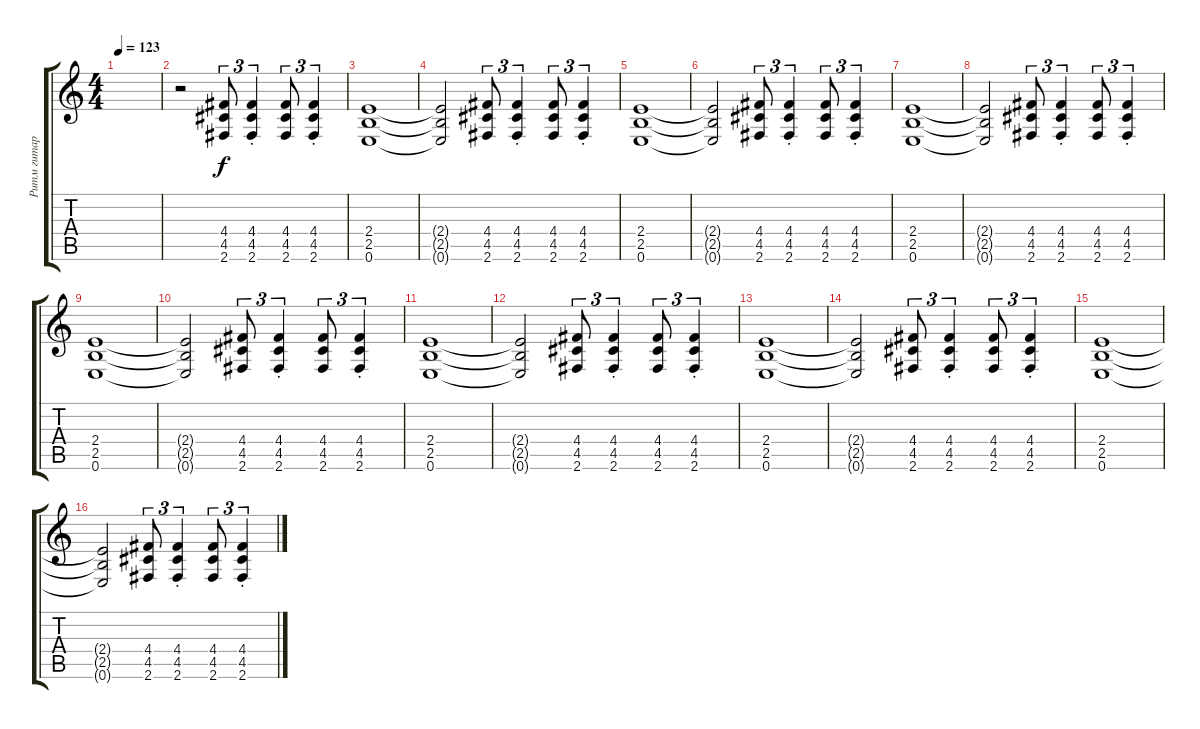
\track ("Ритм гитара" "Ритм гитар") {instrument distortionguitar}
\staff {score tabs}
\tuning (E4 B3 G3 D3 A2 E2) {hide}
\ts (4 4)
\tempo 123
\clef g2
\ks c
|
r.2 (4.4 4.5 2.6).8{tu (3 2)} (4.4{st} 4.5{st} 2.6{st}).4{tu (3 2)} (4.4 4.5 2.6).8{tu (3 2)} (4.4{st} 4.5{st} 2.6{st}).4{tu (3 2)} |
(2.4 2.5 0.6).1 |
(2.4{t} 2.5{t} 0.6{t}).2 (4.4 4.5 2.6).8{tu (3 2)} (4.4{st} 4.5{st} 2.6{st}).4{tu (3 2)} (4.4 4.5 2.6).8{tu (3 2)} (4.4{st} 4.5{st} 2.6{st}).4{tu (3 2)} |
(2.4 2.5 0.6).1 |
(2.4{t} 2.5{t} 0.6{t}).2 (4.4 4.5 2.6).8{tu (3 2)} (4.4{st} 4.5{st} 2.6{st}).4{tu (3 2)} (4.4 4.5 2.6).8{tu (3 2)} (4.4{st} 4.5{st} 2.6{st}).4{tu (3 2)} |
(2.4 2.5 0.6).1 |
(2.4{t} 2.5{t} 0.6{t}).2 (4.4 4.5 2.6).8{tu (3 2)} (4.4{st} 4.5{st} 2.6{st}).4{tu (3 2)} (4.4 4.5 2.6).8{tu (3 2)} (4.4{st} 4.5{st} 2.6{st}).4{tu (3 2)} |
(2.4 2.5 0.6).1 |
(2.4{t} 2.5{t} 0.6{t}).2 (4.4 4.5 2.6).8{tu (3 2)} (4.4{st} 4.5{st} 2.6{st}).4{tu (3 2)} (4.4 4.5 2.6).8{tu (3 2)} (4.4{st} 4.5{st} 2.6{st}).4{tu (3 2)} |
(2.4 2.5 0.6).1 |
(2.4{t} 2.5{t} 0.6{t}).2 (4.4 4.5 2.6).8{tu (3 2)} (4.4{st} 4.5{st} 2.6{st}).4{tu (3 2)} (4.4 4.5 2.6).8{tu (3 2)} (4.4{st} 4.5{st} 2.6{st}).4{tu (3 2)} |
(2.4 2.5 0.6).1 |
(2.4{t} 2.5{t} 0.6{t}).2 (4.4 4.5 2.6).8{tu (3 2)} (4.4{st} 4.5{st} 2.6{st}).4{tu (3 2)} (4.4 4.5 2.6).8{tu (3 2)} (4.4{st} 4.5{st} 2.6{st}).4{tu (3 2)} |
(2.4 2.5 0.6).1 |
(2.4{t} 2.5{t} 0.6{t}).2 (4.4 4.5 2.6).8{tu (3 2)} (4.4{st} 4.5{st} 2.6{st}).4{tu (3 2)} (4.4 4.5 2.6).8{tu (3 2)} (4.4{st} 4.5{st} 2.6{st}).4{tu (3 2)}
